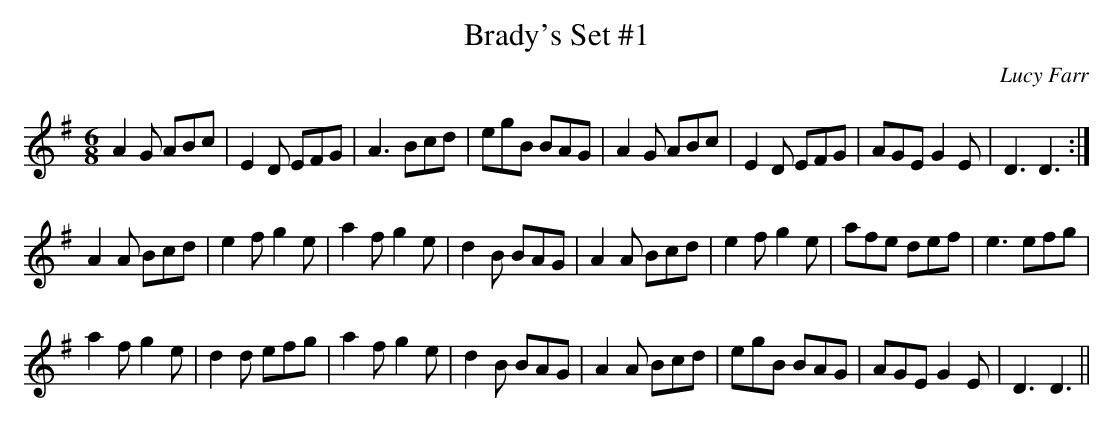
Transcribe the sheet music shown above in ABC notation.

X:1
T:Brady's Set #1
C:Lucy Farr
M:6/8
K:Ador
A2G ABc|E2D EFG|A3 Bcd|egB BAG|A2G ABc|E2D EFG|AGE G2E|D3 D3:|
A2A Bcd|e2f g2e|a2f g2e|d2B BAG|A2A Bcd|e2f g2e|afe def|e3 efg|
a2f g2e|d2d efg|a2f g2e|d2B BAG|A2A Bcd|egB BAG|AGE G2E|D3 D3||
